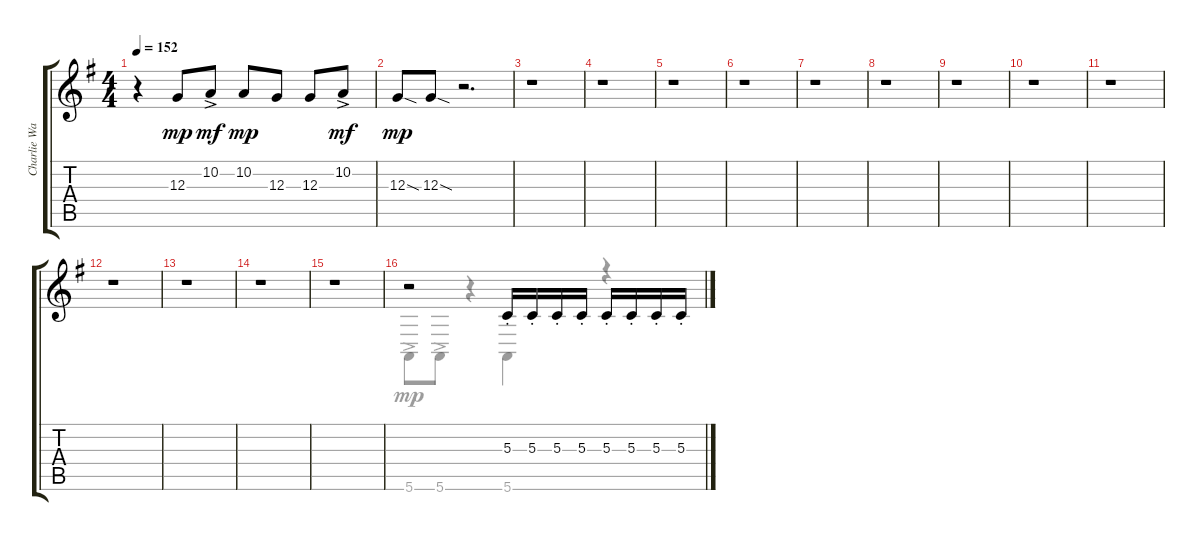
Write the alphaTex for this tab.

\track ("Charlie Watts - Drums & Rocky Dixon - Co" "Charlie Wa") {instrument melodictom}
\staff {score tabs}
\tuning (E4 B3 G3 D3 A2 E2) {hide}
\voice
\ts (4 4)
\tempo 152
\clef g2
\ks g
r.4{dy mf} 12.3.8{dy mp} 10.2{ac}.8{dy mf} 10.2.8{dy mp} 12.3.8 12.3.8 10.2{ac}.8{dy mf} |
12.3{sod}.8{dy mp} 12.3{sod}.8 r.2{d} |
r.1 |
r.1 |
r.1 |
r.1 |
r.1 |
r.1 |
r.1 |
r.1 |
r.1 |
r.1 |
r.1 |
r.1 |
r.1 |
r.2 5.3{st}.16 5.3{st}.16 5.3{st}.16 5.3{st}.16 5.3{st}.16 5.3{st}.16 5.3{st}.16 5.3{st}.16
\voice
\clef g2
\ottava regular
\simile none
\ks g
|
|
|
|
|
|
|
|
|
|
|
|
|
|
|
5.6{ac}.8 5.6{ac}.8 r.4 5.6.4{dy mp} r.4
